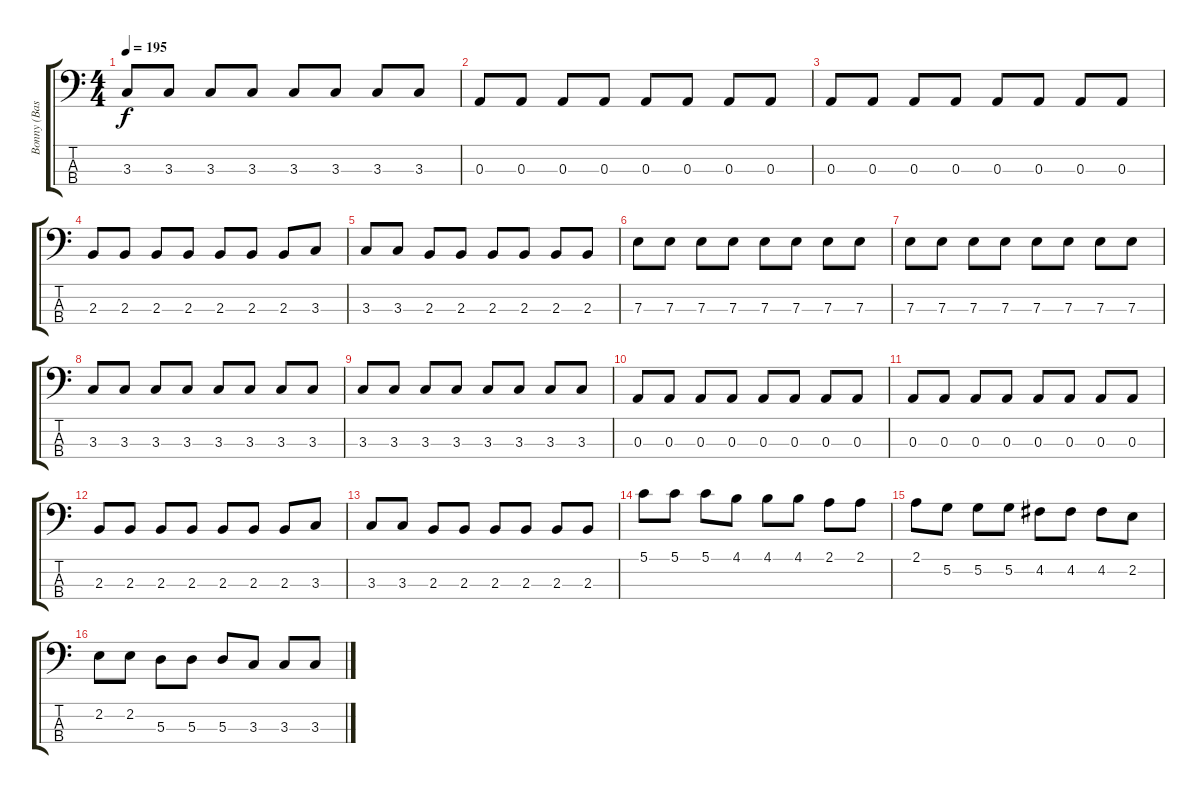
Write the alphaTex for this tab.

\track ("Bonny (Bass)" "Bonny (Bas") {instrument electricbassfinger}
\staff {score tabs}
\tuning (G2 D2 A1 E1) {hide}
\ts (4 4)
\tempo 195
\clef f4
\ks c
3.3.8{dy f} 3.3.8 3.3.8 3.3.8 3.3.8 3.3.8 3.3.8 3.3.8 |
0.3.8 0.3.8 0.3.8 0.3.8 0.3.8 0.3.8 0.3.8 0.3.8 |
0.3.8 0.3.8 0.3.8 0.3.8 0.3.8 0.3.8 0.3.8 0.3.8 |
2.3.8 2.3.8 2.3.8 2.3.8 2.3.8 2.3.8 2.3.8 3.3.8 |
3.3.8 3.3.8 2.3.8 2.3.8 2.3.8 2.3.8 2.3.8 2.3.8 |
7.3.8 7.3.8 7.3.8 7.3.8 7.3.8 7.3.8 7.3.8 7.3.8 |
7.3.8 7.3.8 7.3.8 7.3.8 7.3.8 7.3.8 7.3.8 7.3.8 |
3.3.8 3.3.8 3.3.8 3.3.8 3.3.8 3.3.8 3.3.8 3.3.8 |
3.3.8 3.3.8 3.3.8 3.3.8 3.3.8 3.3.8 3.3.8 3.3.8 |
0.3.8 0.3.8 0.3.8 0.3.8 0.3.8 0.3.8 0.3.8 0.3.8 |
0.3.8 0.3.8 0.3.8 0.3.8 0.3.8 0.3.8 0.3.8 0.3.8 |
2.3.8 2.3.8 2.3.8 2.3.8 2.3.8 2.3.8 2.3.8 3.3.8 |
3.3.8 3.3.8 2.3.8 2.3.8 2.3.8 2.3.8 2.3.8 2.3.8 |
5.1.8 5.1.8 5.1.8 4.1.8 4.1.8 4.1.8 2.1.8 2.1.8 |
2.1.8 5.2.8 5.2.8 5.2.8 4.2.8 4.2.8 4.2.8 2.2.8 |
2.2.8 2.2.8 5.3.8 5.3.8 5.3.8 3.3.8 3.3.8 3.3.8
